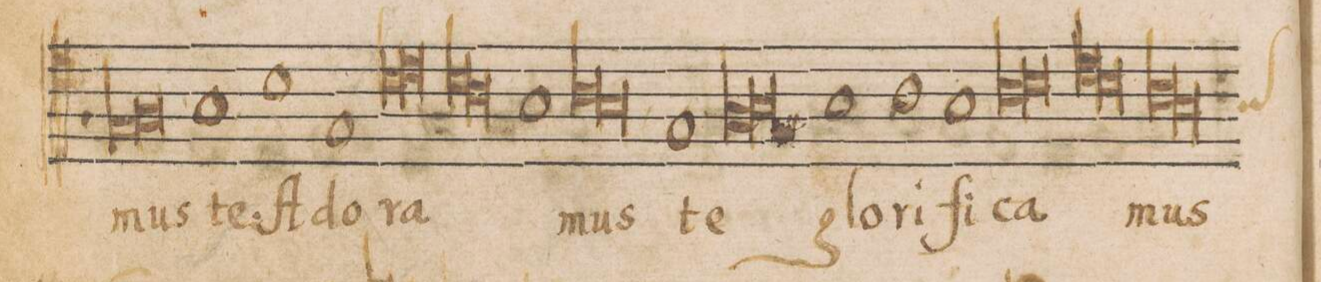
**kern	**text
*I"TENOR	*
*clefC5	*
*k[]	*
*met(C|)	*
*M2/1	*
*lig	*
1E	-mus
=24-	=24-
1F	.
*Xlig	*
1G	te.
=25-	=25-
1B	A-
1E	-do-
=26-	=26-
*lig	*
1B	-ra-
1c	.
*Xlig	*
=27-	=27-
*lig	*
1B	.
1A	.
*Xlig	*
=28-	=28-
1G	.
*lig	*
1A	-mus
=29-	=29-
1G,	.
*Xlig	*
1E	te
=30-	=30-
*lig	*
1F	.
1G	.
*Xlig	*
=31-	=31-
1G	glo-
1A	-ri-
=32-	=32-
1G	-fi-
*lig	*
1A	-ca-
=33-	=33-
1B	.
*Xlig	*
*lig	*
1c	.
=34-	=34-
1B	.
*Xlig	*
*lig	*
1A	-mus
=35-	=35-
1G	.
*-	*-
